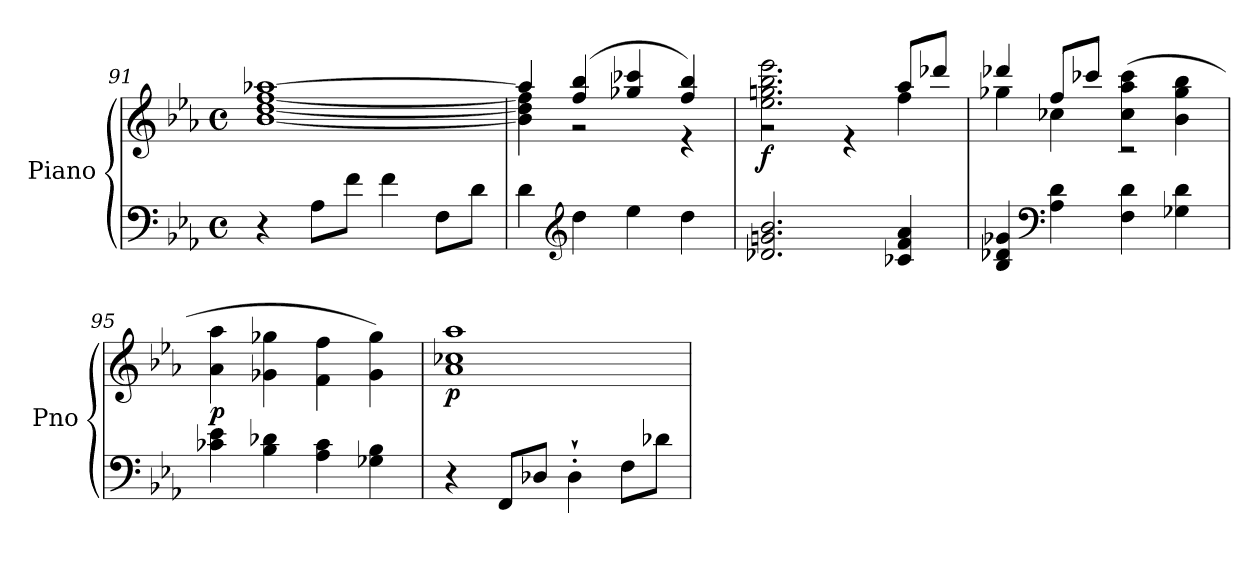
**kern	**kern	**dynam
*part1	*part1	*part1
*staff2	*staff1	*staff1/2
*I"Piano	*	*
*I'Pno	*	*
*clefF4	*clefG2	*
*k[b-e-a-]	*k[b-e-a-]	*
*M4/4	*M4/4	*
*met(c)	*met(c)	*
=91	=91	=91
*	*^	*
4r	[1aa-X	[1b- [1dd [1ff	.
8A-\L	.	.	.
8f\J	.	.	.
4f\	.	.	.
8F\L	.	.	.
8d\J	.	.	.
=92	=92	=92	=92
4d\	4aa-/]	4b-\] 4dd\] 4ff\]	.
*clefG2	*	*	*
!	!	!	!LO:DY:b
4dd\	(>4ff/ 4bb-/	2r	other-dynamics
4ee-\	4gg-X/ 4ccc-X/	.	.
4dd\	4ff/ 4bb-/)	4r	.
=93	=93	=93	=93
!	!	!	!LO:DY:b
2.d-X/ 2.gn/ 2.b-/	2.ee-\ 2.ggn\ 2.bb-\ 2.eee-\	2r	f
.	.	4r	.
4c-X/ 4f/ 4a-/	(>8aa-/L	4ff\	.
.	8ddd-X/J)	.	.
!!LO:LB:g=z	!!
=94	=94	=94	=94
4B-/ 4d-X/ 4g-X/	4ddd-X/	4gg-X\	.
*clefF4	*	*	*
4A-\ 4d-\	(>8ff/L	4cc-X\	.
.	8ccc-X/J)	.	.
4F\ 4d-\	(>4cc-\ 4aa-\ 4ccc-\	2r	.
4G-X\ 4d-\	4b-\ 4gg-\ 4bb-\	.	.
*	*v	*v	*
=95	=95	=95
!	!	!LO:DY:b
4c-X\ 4e-\	4a-\ 4aa-\	p
4B-\ 4d-X\	4g-X\ 4gg-X\	.
4A-\ 4c-\	4f\ 4ff\	.
4G-X\ 4B-\	4g-\ 4gg-\)	.
=96	=96	=96
!	!	!LO:DY:b
4r	1a- 1cc-X 1aa-	p
8FF/L	.	.
8D-X/J	.	.
4D-'`\	.	.
8F\L	.	.
8d-X\J	.	.
=	=	=
*-	*-	*-
